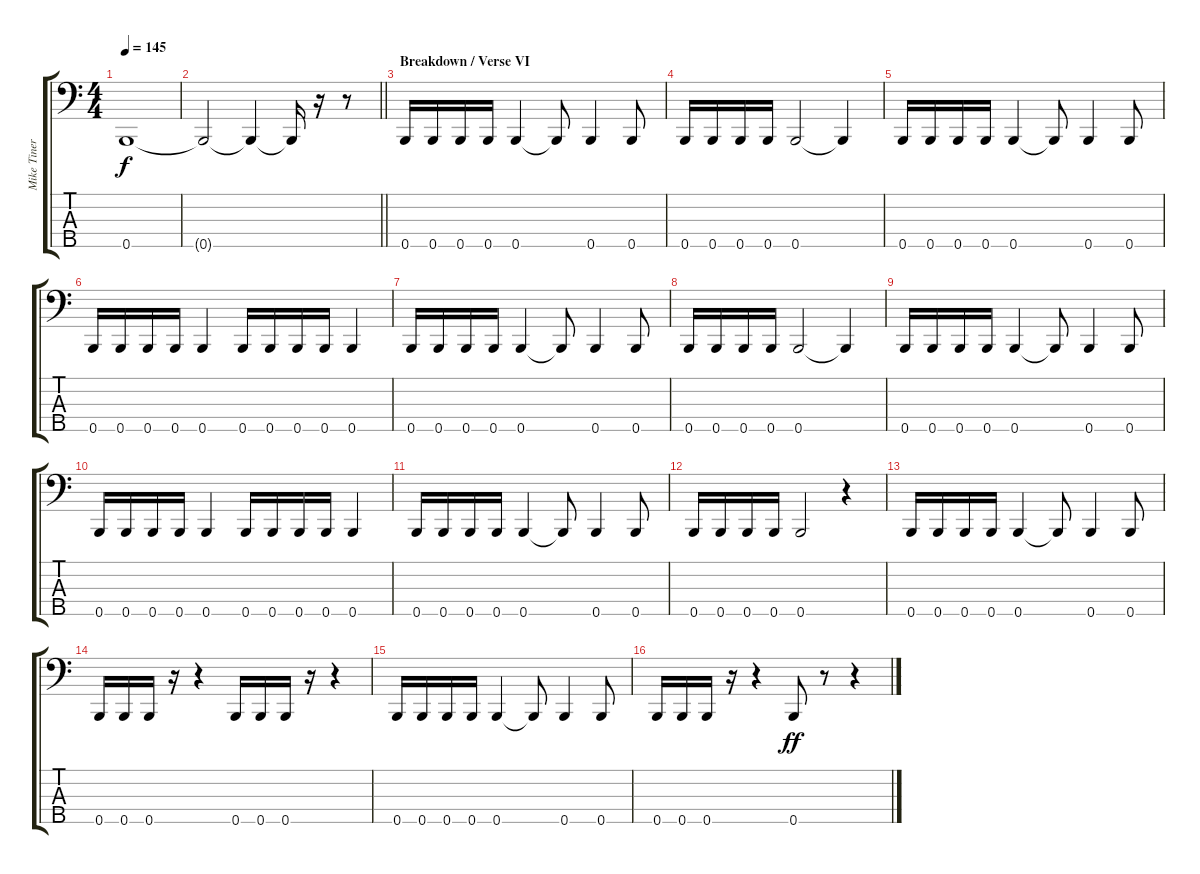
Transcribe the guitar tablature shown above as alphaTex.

\track ("Mike Tiner" "Mike Tiner") {instrument electricbasspick}
\staff {score tabs}
\tuning (Ab2 E2 B1 Gb1 B0) {hide}
\ts (4 4)
\tempo 145
\clef f4
\ks c
0.5{t}.1{dy f volume 2} |
\barLineRight lightlight
0.5{t}.2 0.5{t}.4 0.5{t}.16 r.16 r.8 |
\section ("" "Breakdown / Verse VI")
0.5.16{volume 10} 0.5.16 0.5.16 0.5.16 0.5.4 0.5{t}.8 0.5.4 0.5.8 |
0.5.16 0.5.16 0.5.16 0.5.16 0.5.2 0.5{t}.4 |
0.5.16 0.5.16 0.5.16 0.5.16 0.5.4 0.5{t}.8 0.5.4 0.5.8 |
0.5.16 0.5.16 0.5.16 0.5.16 0.5.4 0.5.16 0.5.16 0.5.16 0.5.16 0.5.4 |
0.5.16 0.5.16 0.5.16 0.5.16 0.5.4 0.5{t}.8 0.5.4 0.5.8 |
0.5.16 0.5.16 0.5.16 0.5.16 0.5.2 0.5{t}.4 |
0.5.16 0.5.16 0.5.16 0.5.16 0.5.4 0.5{t}.8 0.5.4 0.5.8 |
0.5.16 0.5.16 0.5.16 0.5.16 0.5.4 0.5.16 0.5.16 0.5.16 0.5.16 0.5.4 |
0.5.16 0.5.16 0.5.16 0.5.16 0.5.4 0.5{t}.8 0.5.4 0.5.8 |
0.5.16 0.5.16 0.5.16 0.5.16 0.5.2 r.4 |
0.5.16 0.5.16 0.5.16 0.5.16 0.5.4 0.5{t}.8 0.5.4 0.5.8 |
0.5.16 0.5.16 0.5.16 r.16 r.4 0.5.16 0.5.16 0.5.16 r.16 r.4 |
0.5.16 0.5.16 0.5.16 0.5.16 0.5.4 0.5{t}.8 0.5.4 0.5.8 |
0.5.16 0.5.16 0.5.16 r.16 r.4 0.5.8{dy ff} r.8 r.4
